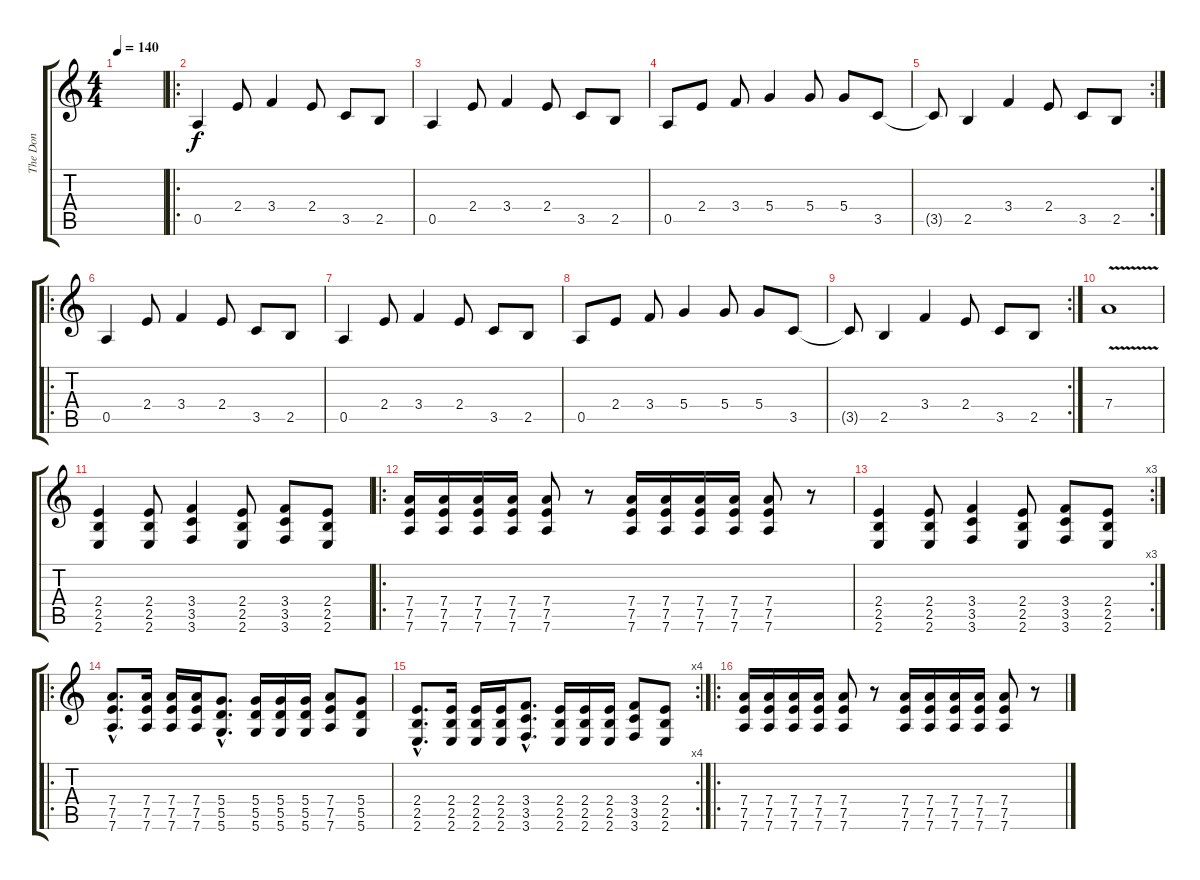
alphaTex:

\track ("The Don" "The Don") {instrument overdrivenguitar}
\staff {score tabs}
\tuning (E4 B3 G3 D3 A2 D2) {hide}
\ts (4 4)
\tempo 140
\clef g2
\ks c
|
\ro
0.5.4 2.4.8 3.4.4 2.4.8 3.5.8 2.5.8 |
0.5.4 2.4.8 3.4.4 2.4.8 3.5.8 2.5.8 |
0.5.8 2.4.8 3.4.8 5.4.4 5.4.8 5.4.8 3.5.8 |
\rc 2
3.5{t}.8 2.5.4 3.4.4 2.4.8 3.5.8 2.5.8 |
\ro
0.5.4 2.4.8 3.4.4 2.4.8 3.5.8 2.5.8 |
0.5.4 2.4.8 3.4.4 2.4.8 3.5.8 2.5.8 |
0.5.8 2.4.8 3.4.8 5.4.4 5.4.8 5.4.8 3.5.8 |
\rc 2
3.5{t}.8 2.5.4 3.4.4 2.4.8 3.5.8 2.5.8 |
7.4{v}.1 |
(2.4 2.5 2.6).4 (2.4 2.5 2.6).8 (3.4 3.5 3.6).4 (2.4 2.5 2.6).8 (3.4 3.5 3.6).8 (2.4 2.5 2.6).8 |
\ro
(7.4 7.5 7.6).16 (7.4 7.5 7.6).16 (7.4 7.5 7.6).16 (7.4 7.5 7.6).16 (7.4 7.5 7.6).8 r.8 (7.4 7.5 7.6).16 (7.4 7.5 7.6).16 (7.4 7.5 7.6).16 (7.4 7.5 7.6).16 (7.4 7.5 7.6).8 r.8 |
\rc 3
(2.4 2.5 2.6).4 (2.4 2.5 2.6).8 (3.4 3.5 3.6).4 (2.4 2.5 2.6).8 (3.4 3.5 3.6).8 (2.4 2.5 2.6).8 |
\ro
(7.4{hac} 7.5{hac} 7.6{hac}).8{d} (7.4 7.5 7.6).16 (7.4 7.5 7.6).16 (7.4 7.5 7.6).16 (5.4{hac} 5.5{hac} 5.6{hac}).8{d} (5.4 5.5 5.6).16 (5.4 5.5 5.6).16 (5.4 5.5 5.6).16 (7.4 7.5 7.6).8 (5.4 5.5 5.6).8 |
\rc 4
(2.4{hac} 2.5{hac} 2.6{hac}).8{d} (2.4 2.5 2.6).16 (2.4 2.5 2.6).16 (2.4 2.5 2.6).16 (3.4{hac} 3.5{hac} 3.6{hac}).8{d} (2.4 2.5 2.6).16 (2.4 2.5 2.6).16 (2.4 2.5 2.6).16 (3.4 3.5 3.6).8 (2.4 2.5 2.6).8 |
\ro
(7.4 7.5 7.6).16 (7.4 7.5 7.6).16 (7.4 7.5 7.6).16 (7.4 7.5 7.6).16 (7.4 7.5 7.6).8 r.8 (7.4 7.5 7.6).16 (7.4 7.5 7.6).16 (7.4 7.5 7.6).16 (7.4 7.5 7.6).16 (7.4 7.5 7.6).8 r.8
